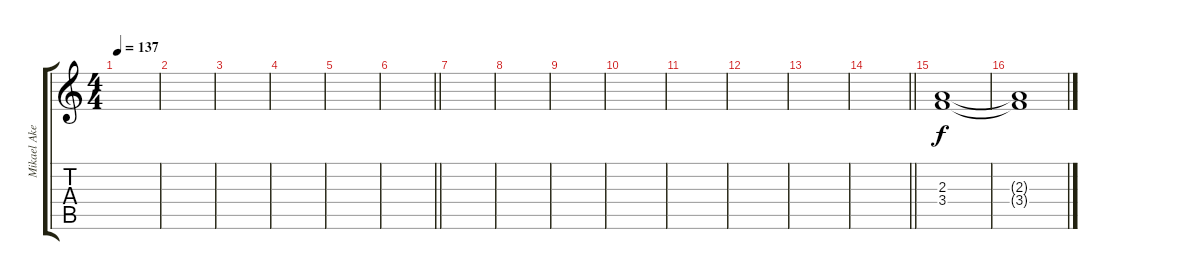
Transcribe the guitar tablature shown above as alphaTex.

\track ("Mikael Akerfeldt (Clean Jazz)" "Mikael Ake") {instrument electricguitarjazz}
\staff {score tabs}
\tuning (E4 B3 G3 D3 A2 E2) {hide}
\ts (4 4)
\tempo 137
\clef g2
\ks c
|
|
|
|
|
\barLineRight lightlight
|
\section ("" "")
|
|
|
|
|
|
|
\barLineRight lightlight
|
\section ("" "")
(2.3 3.4).1 |
(2.3{t} 3.4{t}).1
